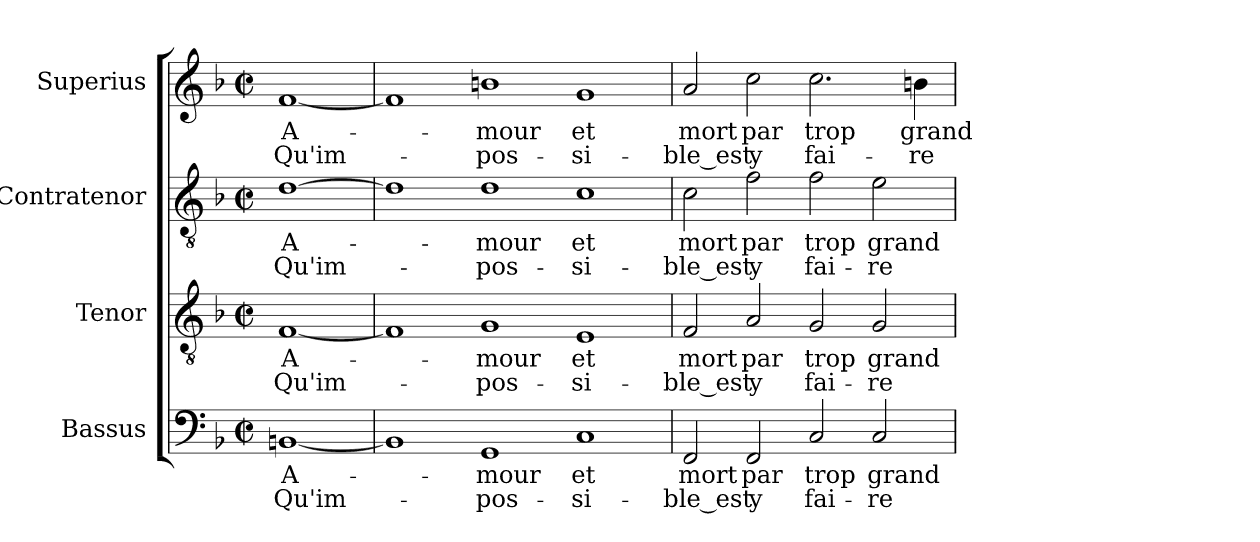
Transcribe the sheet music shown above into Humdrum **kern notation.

**kern	**text	**text	**kern	**text	**text	**kern	**text	**text	**kern	**text	**text
*part4	*part4	*part4	*part3	*part3	*part3	*part2	*part2	*part2	*part1	*part1	*part1
*staff4	*staff4	*staff4	*staff3	*staff3	*staff3	*staff2	*staff2	*staff2	*staff1	*staff1	*staff1
*I"Bassus	*	*	*I"Tenor	*	*	*I"Contratenor	*	*	*I"Superius	*	*
*	*	*	*I'T	*	*	*	*	*	*	*	*
*clefF4	*	*	*clefGv2	*	*	*clefGv2	*	*	*clefG2	*	*
*k[b-]	*	*	*k[b-]	*	*	*k[b-]	*	*	*k[b-]	*	*
*F:	*	*	*F:	*	*	*F:	*	*	*F:	*	*
*M2/2	*	*	*M2/2	*	*	*M2/2	*	*	*M2/2	*	*
*met(c|)	*	*	*met(c|)	*	*	*met(c|)	*	*	*met(c|)	*	*
=1	=1	=1	=1	=1	=1	=1	=1	=1	=1	=1	=1
[1BBn	A-	Qu'im-	[1F	A-	Qu'im-	[1d	A-	Qu'im-	[1f	A-	Qu'im-
=2	=2	=2	=2	=2	=2	=2	=2	=2	=2	=2	=2
1BB]	.	.	1F]	.	.	1d]	.	.	1f]	.	.
1GG	-mour	pos-	1G	-mour	pos-	1d	-mour	pos-	1bn	-mour	pos-
1C	-et	si-	1E	-et	si-	1c	-et	si-	1g	-et	si-
=3	=3	=3	=3	=3	=3	=3	=3	=3	=3	=3	=3
2FF	-mort	-ble_est	2F	-mort	-ble_est	2c	-mort	-ble_est	2a	-mort	-ble_est
2FF	-par	-y	2A	-par	-y	2f	-par	-y	2cc	-par	-y
2C	-trop	fai-	2G	-trop	fai-	2f	-trop	fai-	2.cc	-trop	fai-
2C	-grand	-re	2G	-grand	-re	2e	-grand	-re	.	.	.
.	.	.	.	.	.	.	.	.	4bn	-grand	-re
=	=	=	=	=	=	=	=	=	=	=	=
*-	*-	*-	*-	*-	*-	*-	*-	*-	*-	*-	*-
